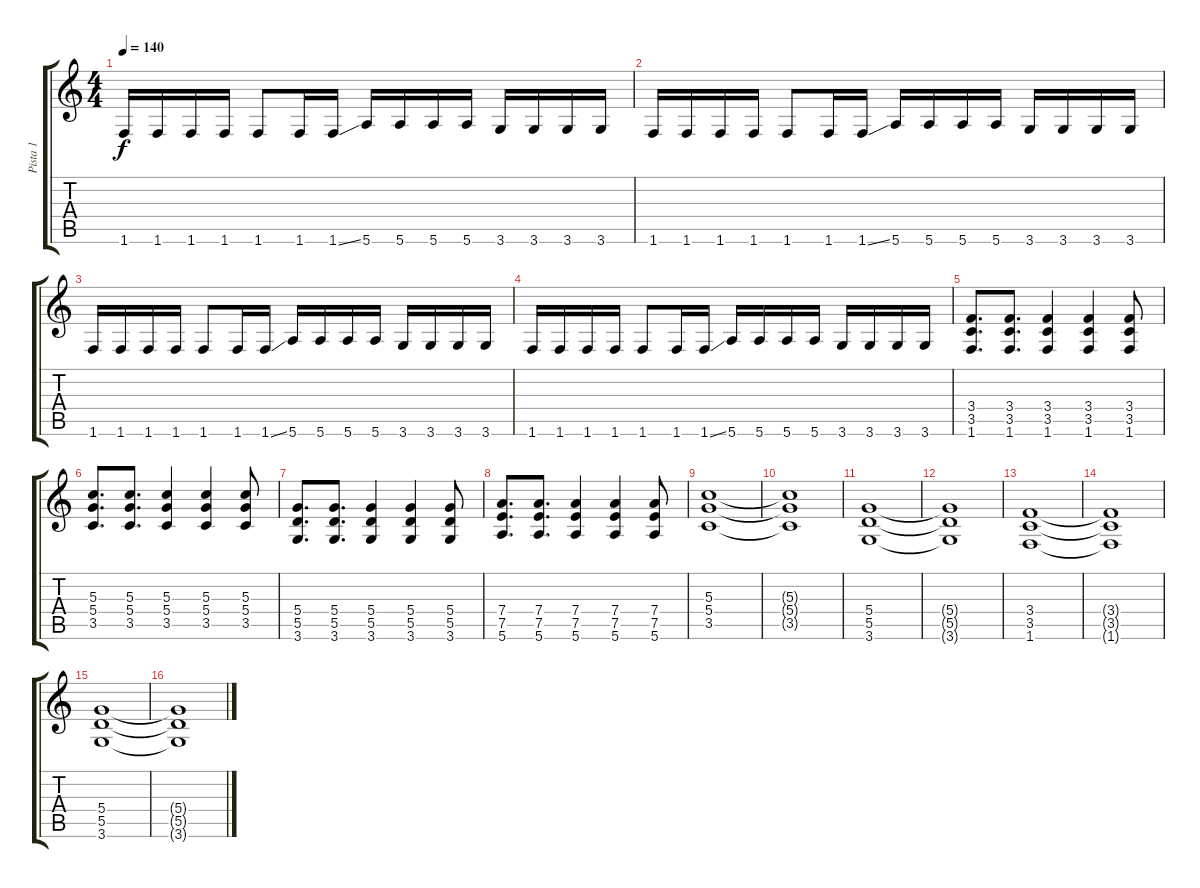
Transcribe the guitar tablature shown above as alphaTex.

\track ("Pista 1" "Pista 1") {instrument distortionguitar}
\staff {score tabs}
\tuning (E4 B3 G3 D3 A2 E2) {hide}
\ts (4 4)
\tempo 140
\clef g2
\ks c
1.6.16{dy f} 1.6.16 1.6.16 1.6.16 1.6.8 1.6.16 1.6{ss}.16 5.6.16 5.6.16 5.6.16 5.6.16 3.6.16 3.6.16 3.6.16 3.6.16 |
1.6.16 1.6.16 1.6.16 1.6.16 1.6.8 1.6.16 1.6{ss}.16 5.6.16 5.6.16 5.6.16 5.6.16 3.6.16 3.6.16 3.6.16 3.6.16 |
1.6.16 1.6.16 1.6.16 1.6.16 1.6.8 1.6.16 1.6{ss}.16 5.6.16 5.6.16 5.6.16 5.6.16 3.6.16 3.6.16 3.6.16 3.6.16 |
1.6.16 1.6.16 1.6.16 1.6.16 1.6.8 1.6.16 1.6{ss}.16 5.6.16 5.6.16 5.6.16 5.6.16 3.6.16 3.6.16 3.6.16 3.6.16 |
(3.4 3.5 1.6).8{d} (3.4 3.5 1.6).8{d} (3.4 3.5 1.6).4 (3.4 3.5 1.6).4 (3.4 3.5 1.6).8 |
(5.3 5.4 3.5).8{d} (5.3 5.4 3.5).8{d} (5.3 5.4 3.5).4 (5.3 5.4 3.5).4 (5.3 5.4 3.5).8 |
(5.4 5.5 3.6).8{d} (5.4 5.5 3.6).8{d} (5.4 5.5 3.6).4 (5.4 5.5 3.6).4 (5.4 5.5 3.6).8 |
(7.4 7.5 5.6).8{d} (7.4 7.5 5.6).8{d} (7.4 7.5 5.6).4 (7.4 7.5 5.6).4 (7.4 7.5 5.6).8 |
(5.3 5.4 3.5).1 |
(5.3{t} 5.4{t} 3.5{t}).1 |
(5.4 5.5 3.6).1 |
(5.4{t} 5.5{t} 3.6{t}).1 |
(3.4 3.5 1.6).1 |
(3.4{t} 3.5{t} 1.6{t}).1 |
(5.4 5.5 3.6).1 |
(5.4{t} 5.5{t} 3.6{t}).1
